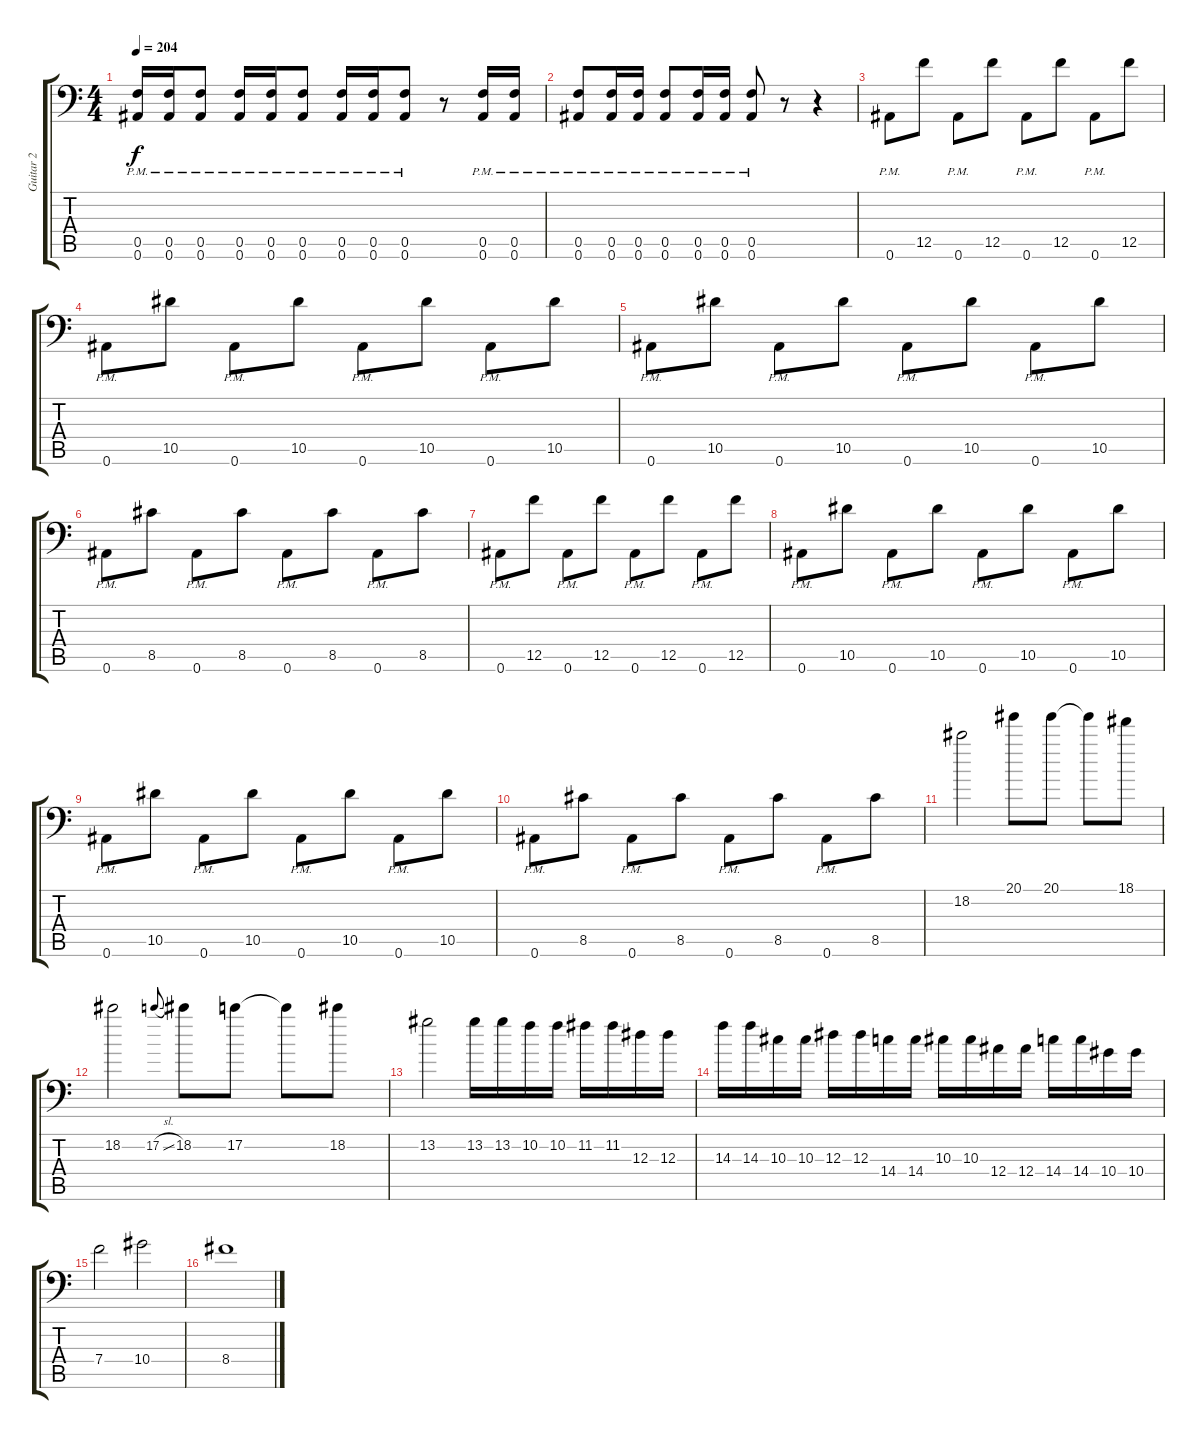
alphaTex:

\track ("Guitar 2" "Guitar 2") {instrument distortionguitar}
\staff {score tabs}
\tuning (C4 G3 Eb3 Bb2 F2 Bb1) {hide}
\ts (4 4)
\tempo 204
\clef f4
\ks c
(0.5{pm} 0.6{pm}).16{dy f} (0.5{pm} 0.6{pm}).16 (0.5{pm} 0.6{pm}).8 (0.5{pm} 0.6{pm}).16 (0.5{pm} 0.6{pm}).16 (0.5{pm} 0.6{pm}).8 (0.5{pm} 0.6{pm}).16 (0.5{pm} 0.6{pm}).16 (0.5{pm} 0.6{pm}).8 r.8 (0.5{pm} 0.6{pm}).16 (0.5{pm} 0.6{pm}).16 |
(0.5{pm} 0.6{pm}).8 (0.5{pm} 0.6{pm}).16 (0.5{pm} 0.6{pm}).16 (0.5{pm} 0.6{pm}).8 (0.5{pm} 0.6{pm}).16 (0.5{pm} 0.6{pm}).16 (0.5{pm} 0.6{pm}).8 r.8 r.4 |
0.6{pm}.8 12.5.8 0.6{pm}.8 12.5.8 0.6{pm}.8 12.5.8 0.6{pm}.8 12.5.8 |
0.6{pm}.8 10.5.8 0.6{pm}.8 10.5.8 0.6{pm}.8 10.5.8 0.6{pm}.8 10.5.8 |
0.6{pm}.8 10.5.8 0.6{pm}.8 10.5.8 0.6{pm}.8 10.5.8 0.6{pm}.8 10.5.8 |
0.6{pm}.8 8.5.8 0.6{pm}.8 8.5.8 0.6{pm}.8 8.5.8 0.6{pm}.8 8.5.8 |
0.6{pm}.8 12.5.8 0.6{pm}.8 12.5.8 0.6{pm}.8 12.5.8 0.6{pm}.8 12.5.8 |
0.6{pm}.8 10.5.8 0.6{pm}.8 10.5.8 0.6{pm}.8 10.5.8 0.6{pm}.8 10.5.8 |
0.6{pm}.8 10.5.8 0.6{pm}.8 10.5.8 0.6{pm}.8 10.5.8 0.6{pm}.8 10.5.8 |
0.6{pm}.8 8.5.8 0.6{pm}.8 8.5.8 0.6{pm}.8 8.5.8 0.6{pm}.8 8.5.8 |
18.2.2 20.1.8 20.1.8 20.1{t}.8 18.1.8 |
18.2.2 17.2{sl}.8{gr onbeat} 18.2.8 17.2.8 17.2{t}.8 18.2.8 |
13.2.2 13.2.16 13.2.16 10.2.16 10.2.16 11.2.16 11.2.16 12.3.16 12.3.16 |
14.3.16 14.3.16 10.3.16 10.3.16 12.3.16 12.3.16 14.4.16 14.4.16 10.3.16 10.3.16 12.4.16 12.4.16 14.4.16 14.4.16 10.4.16 10.4.16 |
7.4.2 10.4.2 |
8.4.1
